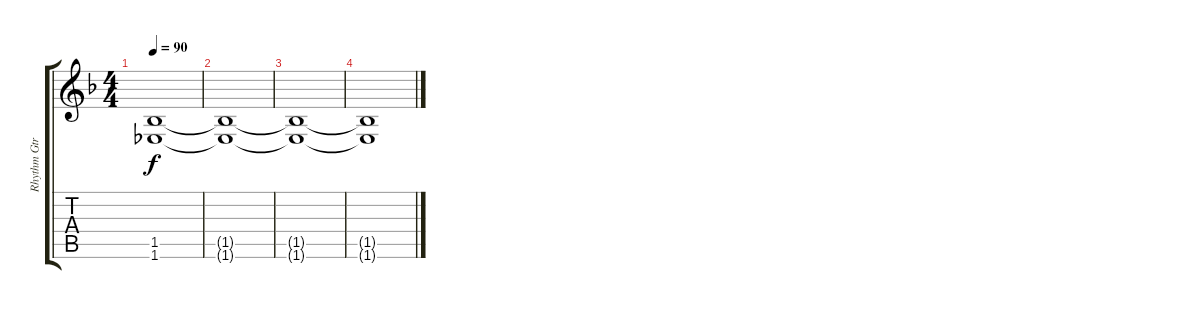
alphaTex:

\track ("Rhythm Gtr." "Rhythm Gtr") {instrument distortionguitar}
\staff {score tabs}
\tuning (E4 B3 G3 D3 A2 D2) {hide}
\ts (4 4)
\tempo 90
\clef g2
\ks dminor
(1.5{t} 1.6{t}).1{dy f} |
(1.5{t} 1.6{t}).1 |
(1.5{t} 1.6{t}).1 |
(1.5{t} 1.6{t}).1
